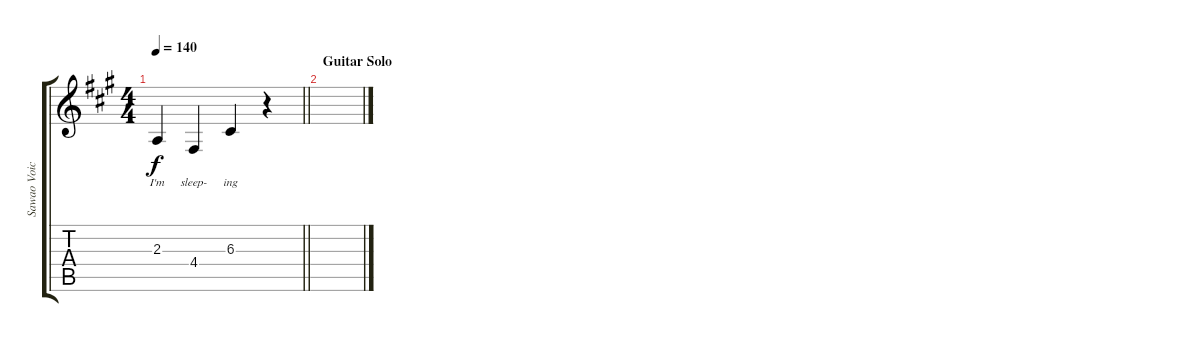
\track ("Sawao Voice" "Sawao Voic") {instrument lead2sawtooth}
\staff {score tabs}
\tuning (E4 B3 G3 D3 A2 E2) {hide}
\ts (4 4)
\tempo 140
\clef g2
\barLineRight lightlight
\ks a
2.3{t}.4{lyrics (0 "I'm") lyrics (1 "") lyrics (2 "") lyrics (3 "") lyrics (4 "") dy f} 4.4.4{lyrics (0 "sleep-") lyrics (1 "") lyrics (2 "") lyrics (3 "") lyrics (4 "")} 6.3.4{lyrics (0 "ing") lyrics (1 "") lyrics (2 "") lyrics (3 "") lyrics (4 "")} r.4 |
\section ("" "Guitar Solo")
